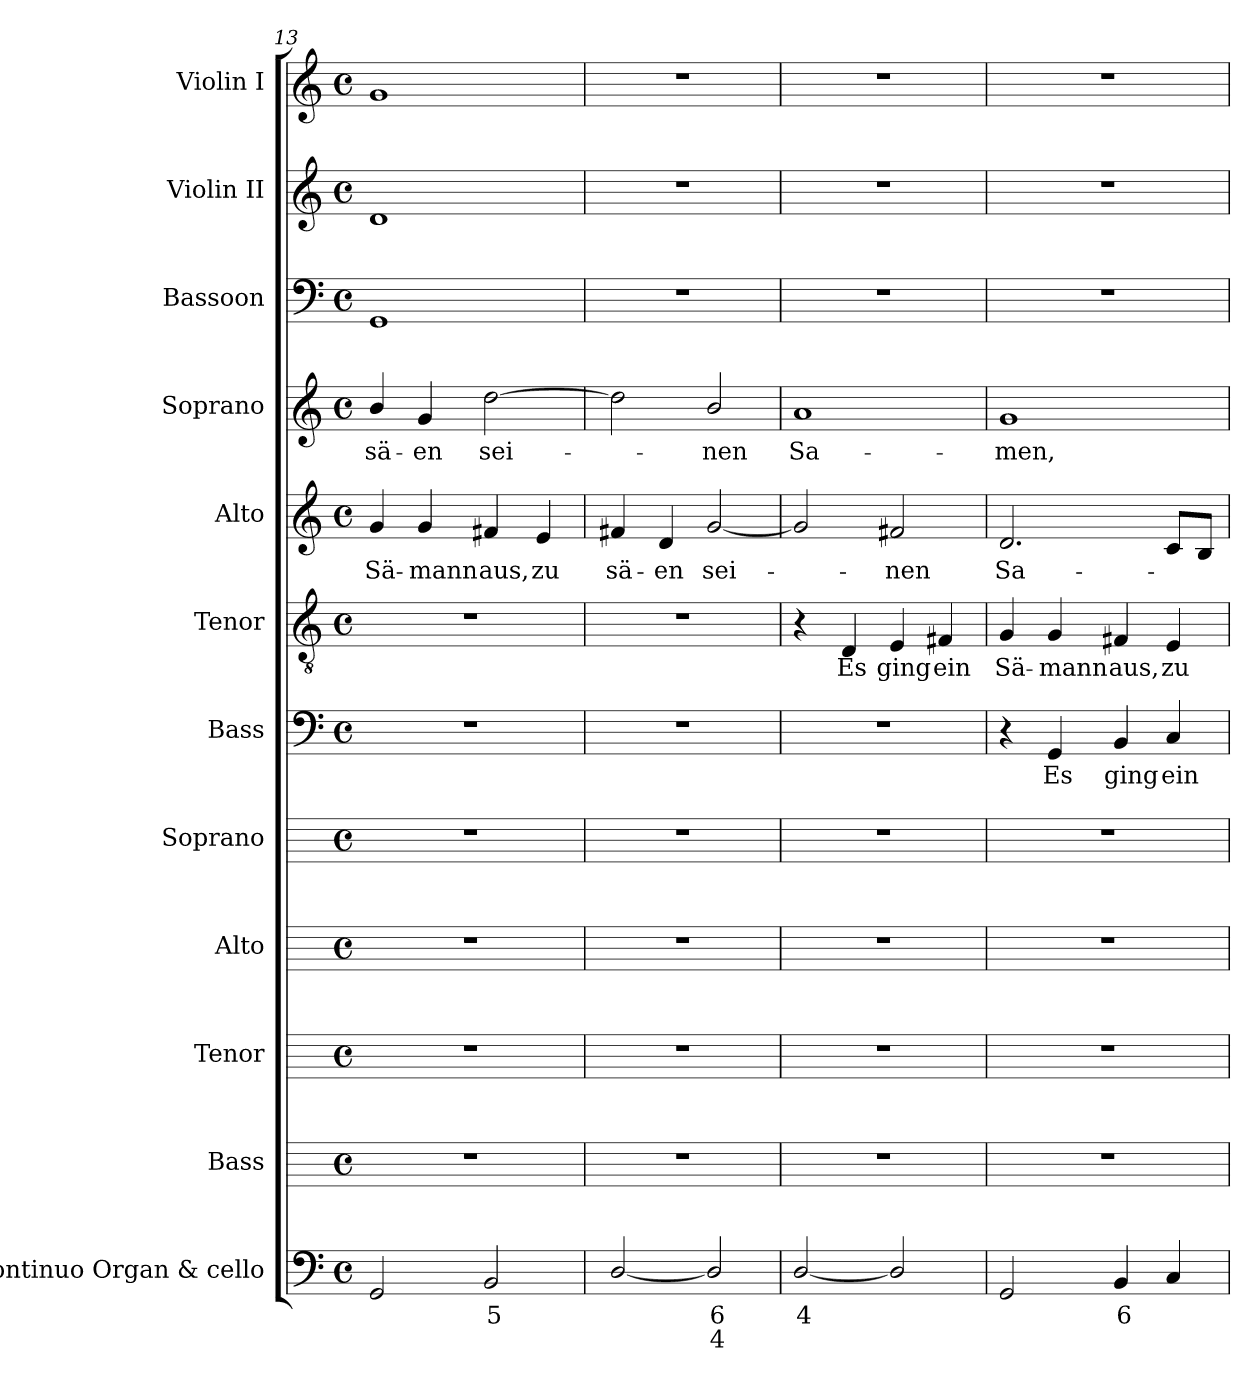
**kern	**text	**text	**kern	**kern	**kern	**kern	**kern	**text	**kern	**text	**kern	**text	**kern	**text	**kern	**kern	**kern
*part12	*part12	*part12	*part11	*part10	*part9	*part8	*part7	*part7	*part6	*part6	*part5	*part5	*part4	*part4	*part3	*part2	*part1
*staff12	*staff12	*staff12	*staff11	*staff10	*staff9	*staff8	*staff7	*staff7	*staff6	*staff6	*staff5	*staff5	*staff4	*staff4	*staff3	*staff2	*staff1
*I"Continuo Organ & cello	*	*	*I"Bass	*I"Tenor	*I"Alto	*I"Soprano	*I"Bass	*	*I"Tenor	*	*I"Alto	*	*I"Soprano	*	*I"Bassoon	*I"Violin II	*I"Violin I
*	*	*	*I'B	*I'T	*I'A	*I'S	*I'B	*	*I'T	*	*I'A	*	*I'S	*	*I'Bs	*I'Vn II	*I'Vn I
*clefF4	*	*	*	*	*	*	*clefF4	*	*clefGv2	*	*clefG2	*	*clefG2	*	*clefF4	*clefG2	*clefG2
*	*	*	*ITrd4c7	*ITrd4c7	*ITrd4c7	*ITrd4c7	*	*	*	*	*	*	*	*	*	*	*
*k[]	*	*	*	*	*	*	*k[]	*	*k[]	*	*k[]	*	*k[]	*	*k[]	*k[]	*k[]
*C:	*	*	*	*	*	*	*C:	*	*C:	*	*C:	*	*C:	*	*C:	*C:	*C:
*M4/4	*	*	*M4/4	*M4/4	*M4/4	*M4/4	*M4/4	*	*M4/4	*	*M4/4	*	*M4/4	*	*M4/4	*M4/4	*M4/4
*met(c)	*	*	*met(c)	*met(c)	*met(c)	*met(c)	*met(c)	*	*met(c)	*	*met(c)	*	*met(c)	*	*met(c)	*met(c)	*met(c)
=13	=13	=13	=13	=13	=13	=13	=13	=13	=13	=13	=13	=13	=13	=13	=13	=13	=13
!	!	!	!	!	!	!	!	!	!	!	!	!LO:LY:b	!	!LO:LY:b	!	!	!
2GG	.	.	1r	1r	1r	1r	1r	.	1r	.	4g	Sä-	4b/	sä-	1GG	1d	1g
!	!	!	!	!	!	!	!	!	!	!	!	!LO:LY:b	!	!LO:LY:b	!	!	!
.	.	.	.	.	.	.	.	.	.	.	4g	-mann	4g	-en	.	.	.
!	!LO:LY:b	!	!	!	!	!	!	!	!	!	!	!LO:LY:b	!	!LO:LY:b	!	!	!
2BB	5	.	.	.	.	.	.	.	.	.	4f#X	aus,	[2dd	sei-	.	.	.
!	!	!	!	!	!	!	!	!	!	!	!	!LO:LY:b	!	!	!	!	!
.	.	.	.	.	.	.	.	.	.	.	4e	zu	.	.	.	.	.
=14	=14	=14	=14	=14	=14	=14	=14	=14	=14	=14	=14	=14	=14	=14	=14	=14	=14
!	!	!	!	!	!	!	!	!	!	!	!	!LO:LY:b	!	!	!	!	!
[2D/	.	.	1r	1r	1r	1r	1r	.	1r	.	4f#X	sä-	2dd]	.	1r	1r	1r
!	!	!	!	!	!	!	!	!	!	!	!	!LO:LY:b	!	!	!	!	!
.	.	.	.	.	.	.	.	.	.	.	4d	-en	.	.	.	.	.
!	!LO:LY:b	!LO:LY:b	!	!	!	!	!	!	!	!	!	!LO:LY:b	!	!LO:LY:b	!	!	!
2D/]	6	4	.	.	.	.	.	.	.	.	[2g	sei-	2b/	nen	.	.	.
=15	=15	=15	=15	=15	=15	=15	=15	=15	=15	=15	=15	=15	=15	=15	=15	=15	=15
!	!LO:LY:b	!	!	!	!	!	!	!	!	!	!	!	!	!LO:LY:b	!	!	!
[2D/	4	.	1r	1r	1r	1r	1r	.	4r	.	2g]	.	1a	Sa-	1r	1r	1r
!	!	!	!	!	!	!	!	!	!	!LO:LY:b	!	!	!	!	!	!	!
.	.	.	.	.	.	.	.	.	4D	Es	.	.	.	.	.	.	.
!	!	!	!	!	!	!	!	!	!	!LO:LY:b	!	!LO:LY:b	!	!	!	!	!
2D/]	.	.	.	.	.	.	.	.	4E	ging	2f#X	nen	.	.	.	.	.
!	!	!	!	!	!	!	!	!	!	!LO:LY:b	!	!	!	!	!	!	!
.	.	.	.	.	.	.	.	.	4F#X	ein	.	.	.	.	.	.	.
=16	=16	=16	=16	=16	=16	=16	=16	=16	=16	=16	=16	=16	=16	=16	=16	=16	=16
!	!	!	!	!	!	!	!	!	!	!LO:LY:b	!	!LO:LY:b	!	!LO:LY:b	!	!	!
2GG	.	.	1r	1r	1r	1r	4r	.	4G	Sä-	2.d	Sa-	1g	-men,	1r	1r	1r
!	!	!	!	!	!	!	!	!LO:LY:b	!	!LO:LY:b	!	!	!	!	!	!	!
.	.	.	.	.	.	.	4GG	Es	4G	-mann	.	.	.	.	.	.	.
!	!LO:LY:b	!	!	!	!	!	!	!LO:LY:b	!	!LO:LY:b	!	!	!	!	!	!	!
4BB	6	.	.	.	.	.	4BB	ging	4F#X	aus,	.	.	.	.	.	.	.
!	!	!	!	!	!	!	!	!LO:LY:b	!	!LO:LY:b	!	!	!	!	!	!	!
4C	.	.	.	.	.	.	4C	ein	4E	zu	8cL	.	.	.	.	.	.
.	.	.	.	.	.	.	.	.	.	.	8BJ	.	.	.	.	.	.
=	=	=	=	=	=	=	=	=	=	=	=	=	=	=	=	=	=
*-	*-	*-	*-	*-	*-	*-	*-	*-	*-	*-	*-	*-	*-	*-	*-	*-	*-
